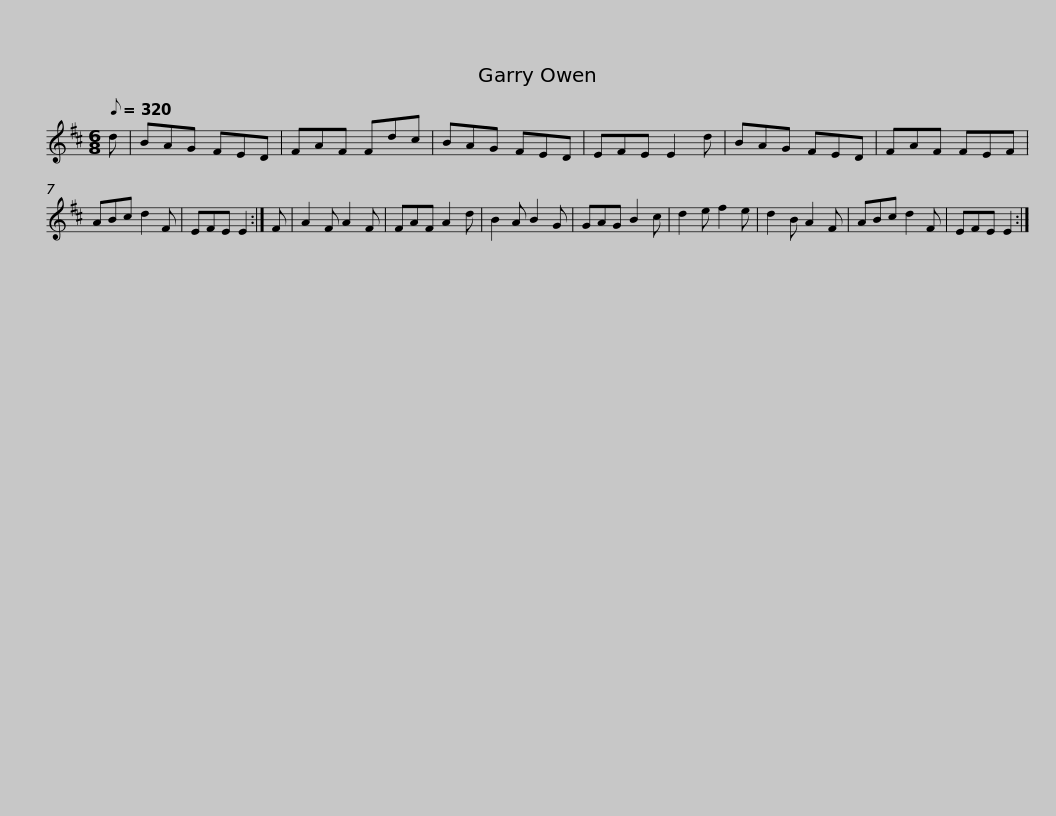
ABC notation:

X:1
L:1/8
Q:1/8=320
M:6/8
I:linebreak $
K:D
V:1 treble
V:1
 d | BAG FED | FAF Fdc | BAG FED | EFE E2 d | %5
 BAG FED | FAF FEF | ABc d2 F |$ EFE E2 :| F | %10
 A2 F A2 F | FAF A2 d | B2 A B2 G | GAG B2 c | d2 e f2 e | %15
 d2 B A2 F | ABc d2 F |$ EFE E2 :| %18
